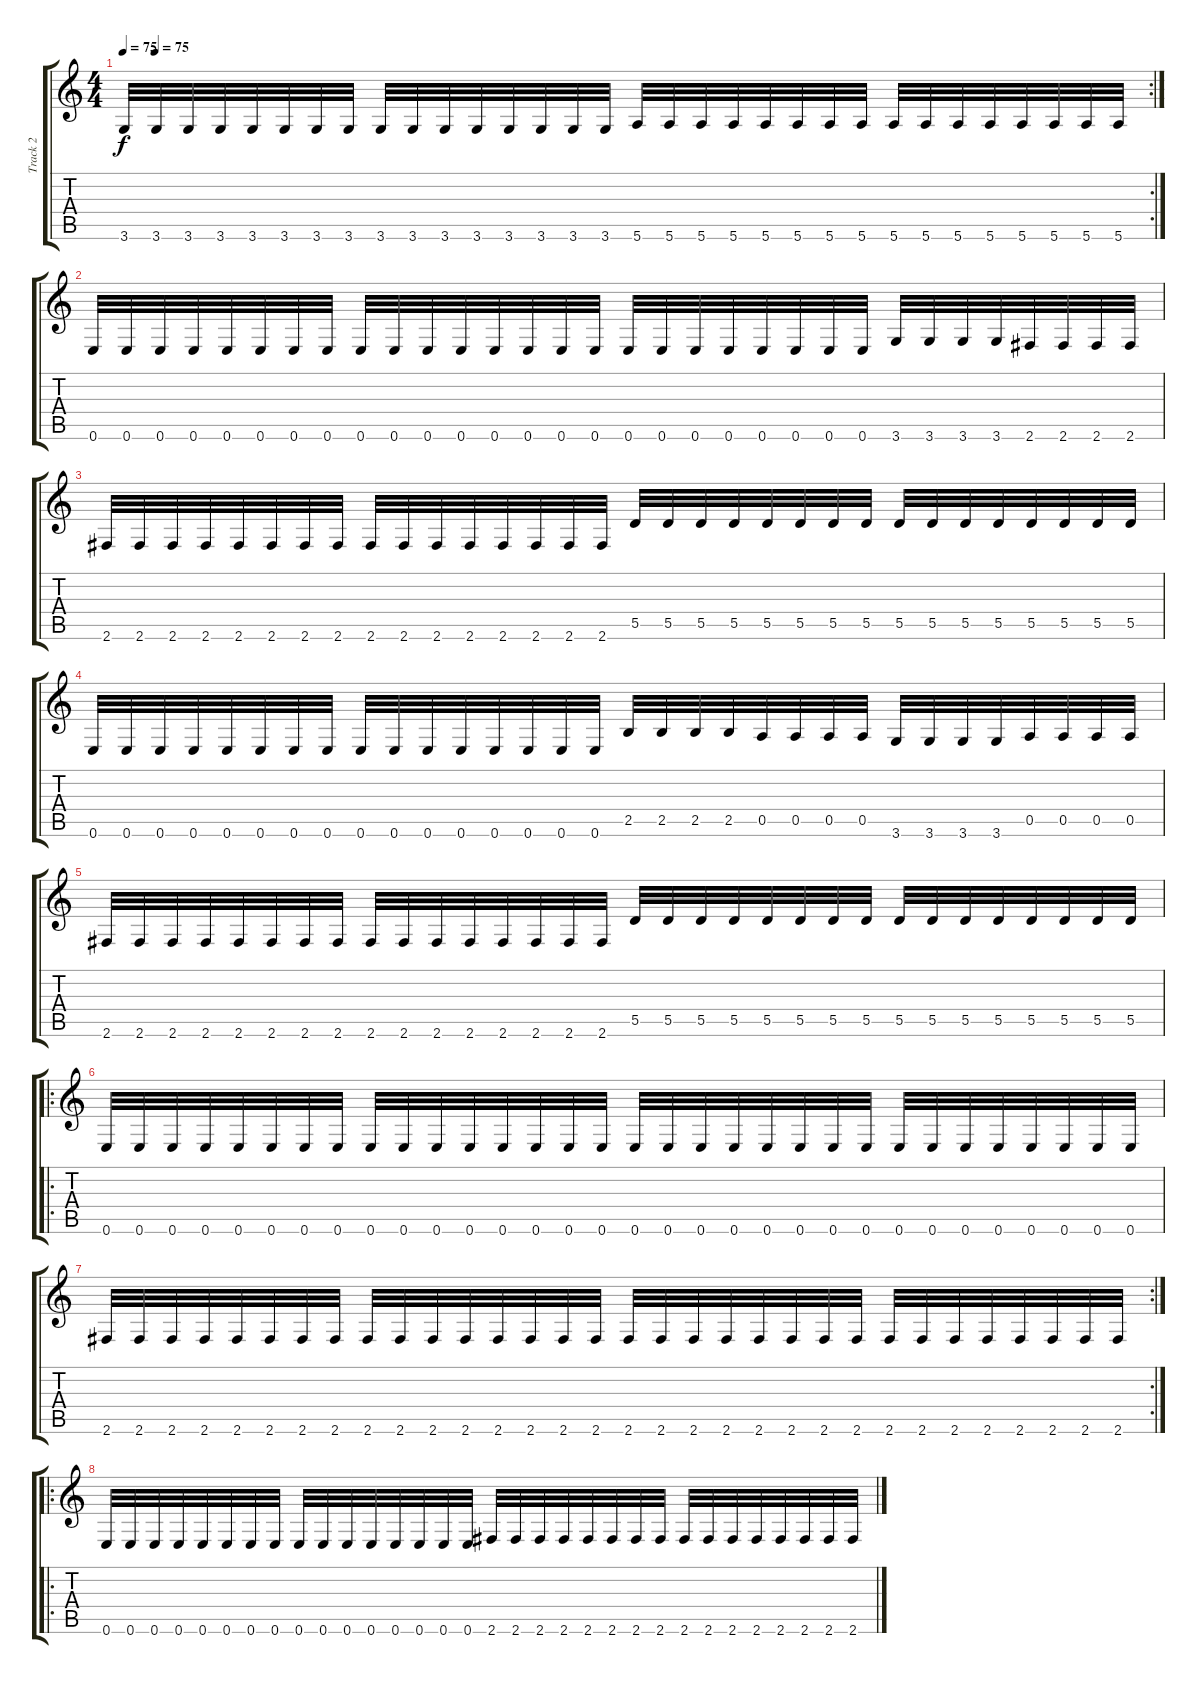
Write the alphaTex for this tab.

\track ("Track 2" "Track 2") {instrument distortionguitar}
\staff {score tabs}
\tuning (E4 B3 G3 D3 A2 E2) {hide}
\rc 2
\ts (4 4)
\tempo 75
\tempo (75 0.03125)
\clef g2
\ks c
3.6.32{dy f} 3.6.32 3.6.32 3.6.32 3.6.32 3.6.32 3.6.32 3.6.32 3.6.32 3.6.32 3.6.32 3.6.32 3.6.32 3.6.32 3.6.32 3.6.32 5.6.32 5.6.32 5.6.32 5.6.32 5.6.32 5.6.32 5.6.32 5.6.32 5.6.32 5.6.32 5.6.32 5.6.32 5.6.32 5.6.32 5.6.32 5.6.32 |
0.6.32 0.6.32 0.6.32 0.6.32 0.6.32 0.6.32 0.6.32 0.6.32 0.6.32 0.6.32 0.6.32 0.6.32 0.6.32 0.6.32 0.6.32 0.6.32 0.6.32 0.6.32 0.6.32 0.6.32 0.6.32 0.6.32 0.6.32 0.6.32 3.6.32 3.6.32 3.6.32 3.6.32 2.6.32 2.6.32 2.6.32 2.6.32 |
2.6.32 2.6.32 2.6.32 2.6.32 2.6.32 2.6.32 2.6.32 2.6.32 2.6.32 2.6.32 2.6.32 2.6.32 2.6.32 2.6.32 2.6.32 2.6.32 5.5.32 5.5.32 5.5.32 5.5.32 5.5.32 5.5.32 5.5.32 5.5.32 5.5.32 5.5.32 5.5.32 5.5.32 5.5.32 5.5.32 5.5.32 5.5.32 |
0.6.32 0.6.32 0.6.32 0.6.32 0.6.32 0.6.32 0.6.32 0.6.32 0.6.32 0.6.32 0.6.32 0.6.32 0.6.32 0.6.32 0.6.32 0.6.32 2.5.32 2.5.32 2.5.32 2.5.32 0.5.32 0.5.32 0.5.32 0.5.32 3.6.32 3.6.32 3.6.32 3.6.32 0.5.32 0.5.32 0.5.32 0.5.32 |
2.6.32 2.6.32 2.6.32 2.6.32 2.6.32 2.6.32 2.6.32 2.6.32 2.6.32 2.6.32 2.6.32 2.6.32 2.6.32 2.6.32 2.6.32 2.6.32 5.5.32 5.5.32 5.5.32 5.5.32 5.5.32 5.5.32 5.5.32 5.5.32 5.5.32 5.5.32 5.5.32 5.5.32 5.5.32 5.5.32 5.5.32 5.5.32 |
\ro
0.6.32 0.6.32 0.6.32 0.6.32 0.6.32 0.6.32 0.6.32 0.6.32 0.6.32 0.6.32 0.6.32 0.6.32 0.6.32 0.6.32 0.6.32 0.6.32 0.6.32 0.6.32 0.6.32 0.6.32 0.6.32 0.6.32 0.6.32 0.6.32 0.6.32 0.6.32 0.6.32 0.6.32 0.6.32 0.6.32 0.6.32 0.6.32 |
\rc 2
2.6.32 2.6.32 2.6.32 2.6.32 2.6.32 2.6.32 2.6.32 2.6.32 2.6.32 2.6.32 2.6.32 2.6.32 2.6.32 2.6.32 2.6.32 2.6.32 2.6.32 2.6.32 2.6.32 2.6.32 2.6.32 2.6.32 2.6.32 2.6.32 2.6.32 2.6.32 2.6.32 2.6.32 2.6.32 2.6.32 2.6.32 2.6.32 |
\ro
0.6.32 0.6.32 0.6.32 0.6.32 0.6.32 0.6.32 0.6.32 0.6.32 0.6.32 0.6.32 0.6.32 0.6.32 0.6.32 0.6.32 0.6.32 0.6.32 2.6.32 2.6.32 2.6.32 2.6.32 2.6.32 2.6.32 2.6.32 2.6.32 2.6.32 2.6.32 2.6.32 2.6.32 2.6.32 2.6.32 2.6.32 2.6.32
